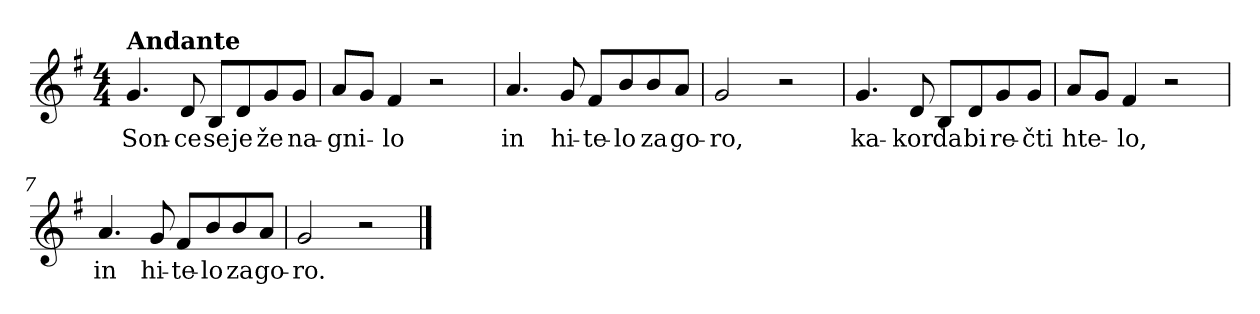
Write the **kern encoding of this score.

**kern	**text
*part1	*part1
*staff1	*staff1
*clefG2	*
*k[f#]	*
*G:	*
*M4/4	*
*MM80	*
=1	=1
!LO:TX:a:B:t=Andante	!
!	!LO:LY:b
4.g/	Son-
!	!LO:LY:b
8d/	-ce
!	!LO:LY:b
8B/L	se
!	!LO:LY:b
8d/	je
!	!LO:LY:b
8g/	že
!	!LO:LY:b
8g/J	na-
=2	=2
!	!LO:LY:b
8a/L	-gni-
8g/J	.
!	!LO:LY:b
4f#/	-lo
2r	.
=3	=3
!	!LO:LY:b
4.a/	in
!	!LO:LY:b
8g/	hi-
!	!LO:LY:b
8f#/L	-te-
!	!LO:LY:b
8b/	-lo
!	!LO:LY:b
8b/	za
!	!LO:LY:b
8a/J	go-
=4	=4
!	!LO:LY:b
2g/	-ro,
2r	.
=5	=5
!	!LO:LY:b
4.g/	ka-
!	!LO:LY:b
8d/	-kor
!	!LO:LY:b
8B/L	da
!	!LO:LY:b
8d/	bi
!	!LO:LY:b
8g/	re-
!	!LO:LY:b
8g/J	-čti
=6	=6
!	!LO:LY:b
8a/L	hte-
8g/J	.
!	!LO:LY:b
4f#/	-lo,
2r	.
!!LO:LB:g=z
=7	=7
!	!LO:LY:b
4.a/	in
!	!LO:LY:b
8g/	hi-
!	!LO:LY:b
8f#/L	-te-
!	!LO:LY:b
8b/	-lo
!	!LO:LY:b
8b/	za
!	!LO:LY:b
8a/J	go-
=8	=8
!	!LO:LY:b
2g/	-ro.
2r	.
==	==
*-	*-
